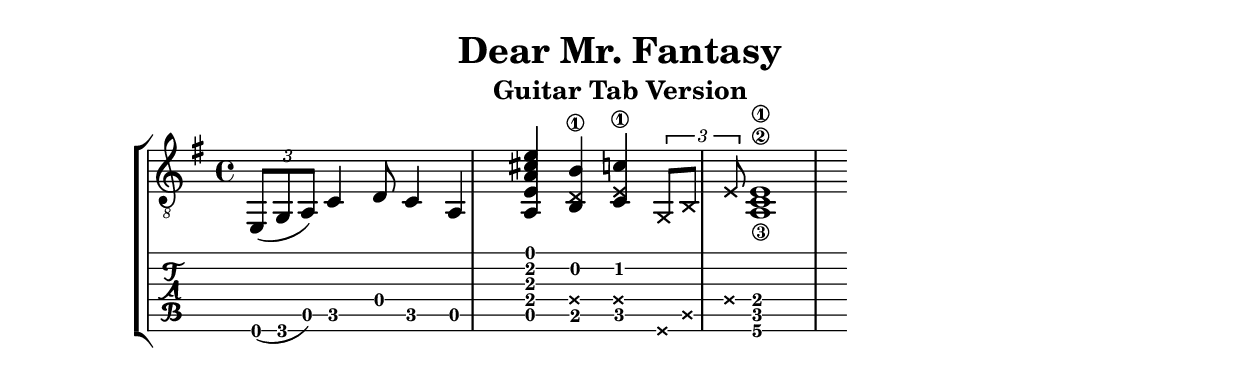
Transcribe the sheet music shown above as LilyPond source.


\version "2.19.15"

\header{
  title = "Dear Mr. Fantasy"
  subtitle = "Guitar Tab Version"
}

music = \relative c' {
  \key g \major
  \times 2/3 {e,,8( g a)}
  c4 d8 c4 a
  < a e' a cis e >4
  < b \deadNote d b'\1 >
  < c \deadNote e c'\1 >
  \deadNotesOn
  \times 2/3 { g8 b e }
  \deadNotesOff
  < a,\3 c\2 e\1 >1
}
\new StaffGroup <<
  \new Staff {
    \clef "treble_8"
    \music
  }
  \new TabStaff {
    \music
  }
>>
